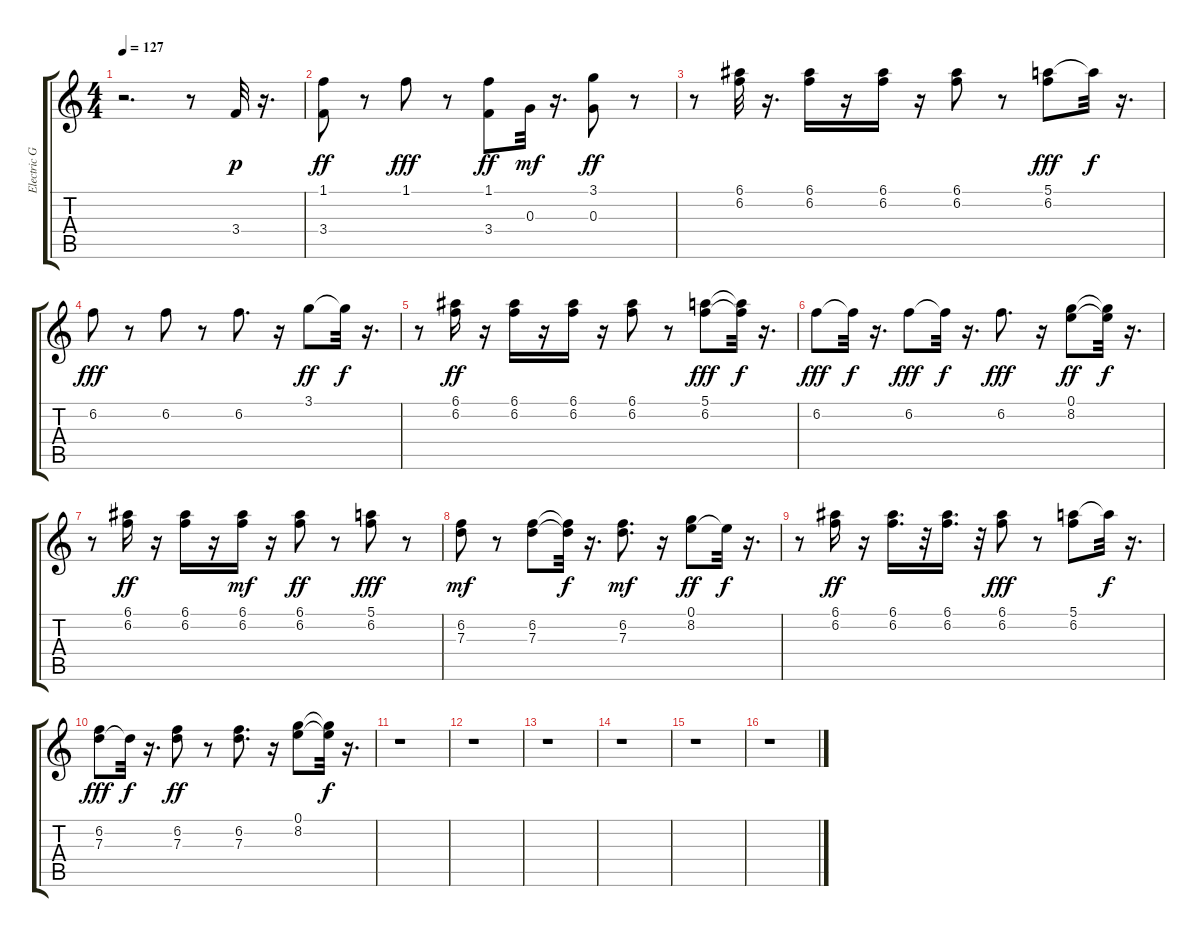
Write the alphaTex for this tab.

\track ("Electric Guitar (clean)" "Electric G") {instrument electricguitarclean}
\staff {score tabs}
\tuning (E4 B3 G3 D3 A2 E2) {hide}
\ts (4 4)
\tempo 127
\clef g2
\ks c
r.2{d dy f} r.8 3.4.32{dy p} r.16{d} |
(1.1 3.4).8{dy ff} r.8 1.1.8{dy fff} r.8 (1.1 3.4).8{dy ff} 0.3.32{dy mf} r.16{d} (3.1 0.3).8{dy ff} r.8 |
r.8 (6.1 6.2).32 r.16{d} (6.1 6.2).16 r.16 (6.1 6.2).16 r.16 (6.1 6.2).8 r.8 (5.1 6.2).8{dy fff} 5.1{t}.32{dy f} r.16{d} |
6.2.8{dy fff} r.8 6.2.8 r.8 6.2.8{d} r.16 3.1.8{dy ff} 3.1{t}.32{dy f} r.16{d} |
r.8 (6.1 6.2).16{dy ff} r.16 (6.1 6.2).16 r.16 (6.1 6.2).16 r.16 (6.1 6.2).8 r.8 (5.1 6.2).8{dy fff} (5.1{t} 6.2{t}).32{dy f} r.16{d} |
6.2.8{dy fff} 6.2{t}.32{dy f} r.16{d} 6.2.8{dy fff} 6.2{t}.32{dy f} r.16{d} 6.2.8{d dy fff} r.16 (0.1 8.2).8{dy ff} (0.1{t} 8.2{t}).32{dy f} r.16{d} |
r.8 (6.1 6.2).16{dy ff} r.16 (6.1 6.2).16 r.16 (6.1 6.2).16{dy mf} r.16 (6.1 6.2).8{dy ff} r.8 (5.1 6.2).8{dy fff} r.8 |
(6.2 7.3).8{dy mf} r.8 (6.2 7.3).8 (6.2{t} 7.3{t}).32{dy f} r.16{d} (6.2 7.3).8{d dy mf} r.16 (0.1 8.2).8{dy ff} 0.1{t}.32{dy f} r.16{d} |
r.8 (6.1 6.2).16{dy ff} r.16 (6.1 6.2).16{d} r.32 (6.1 6.2).16{d} r.32 (6.1 6.2).8{dy fff} r.8 (5.1 6.2).8 5.1{t}.32{dy f} r.16{d} |
(6.2 7.3).8{dy fff} 7.3{t}.32{dy f} r.16{d} (6.2 7.3).8{dy ff} r.8 (6.2 7.3).8{d} r.16 (0.1 8.2).8 (0.1{t} 8.2{t}).32{dy f} r.16{d} |
r.1 |
r.1 |
r.1 |
r.1 |
r.1 |
r.1
